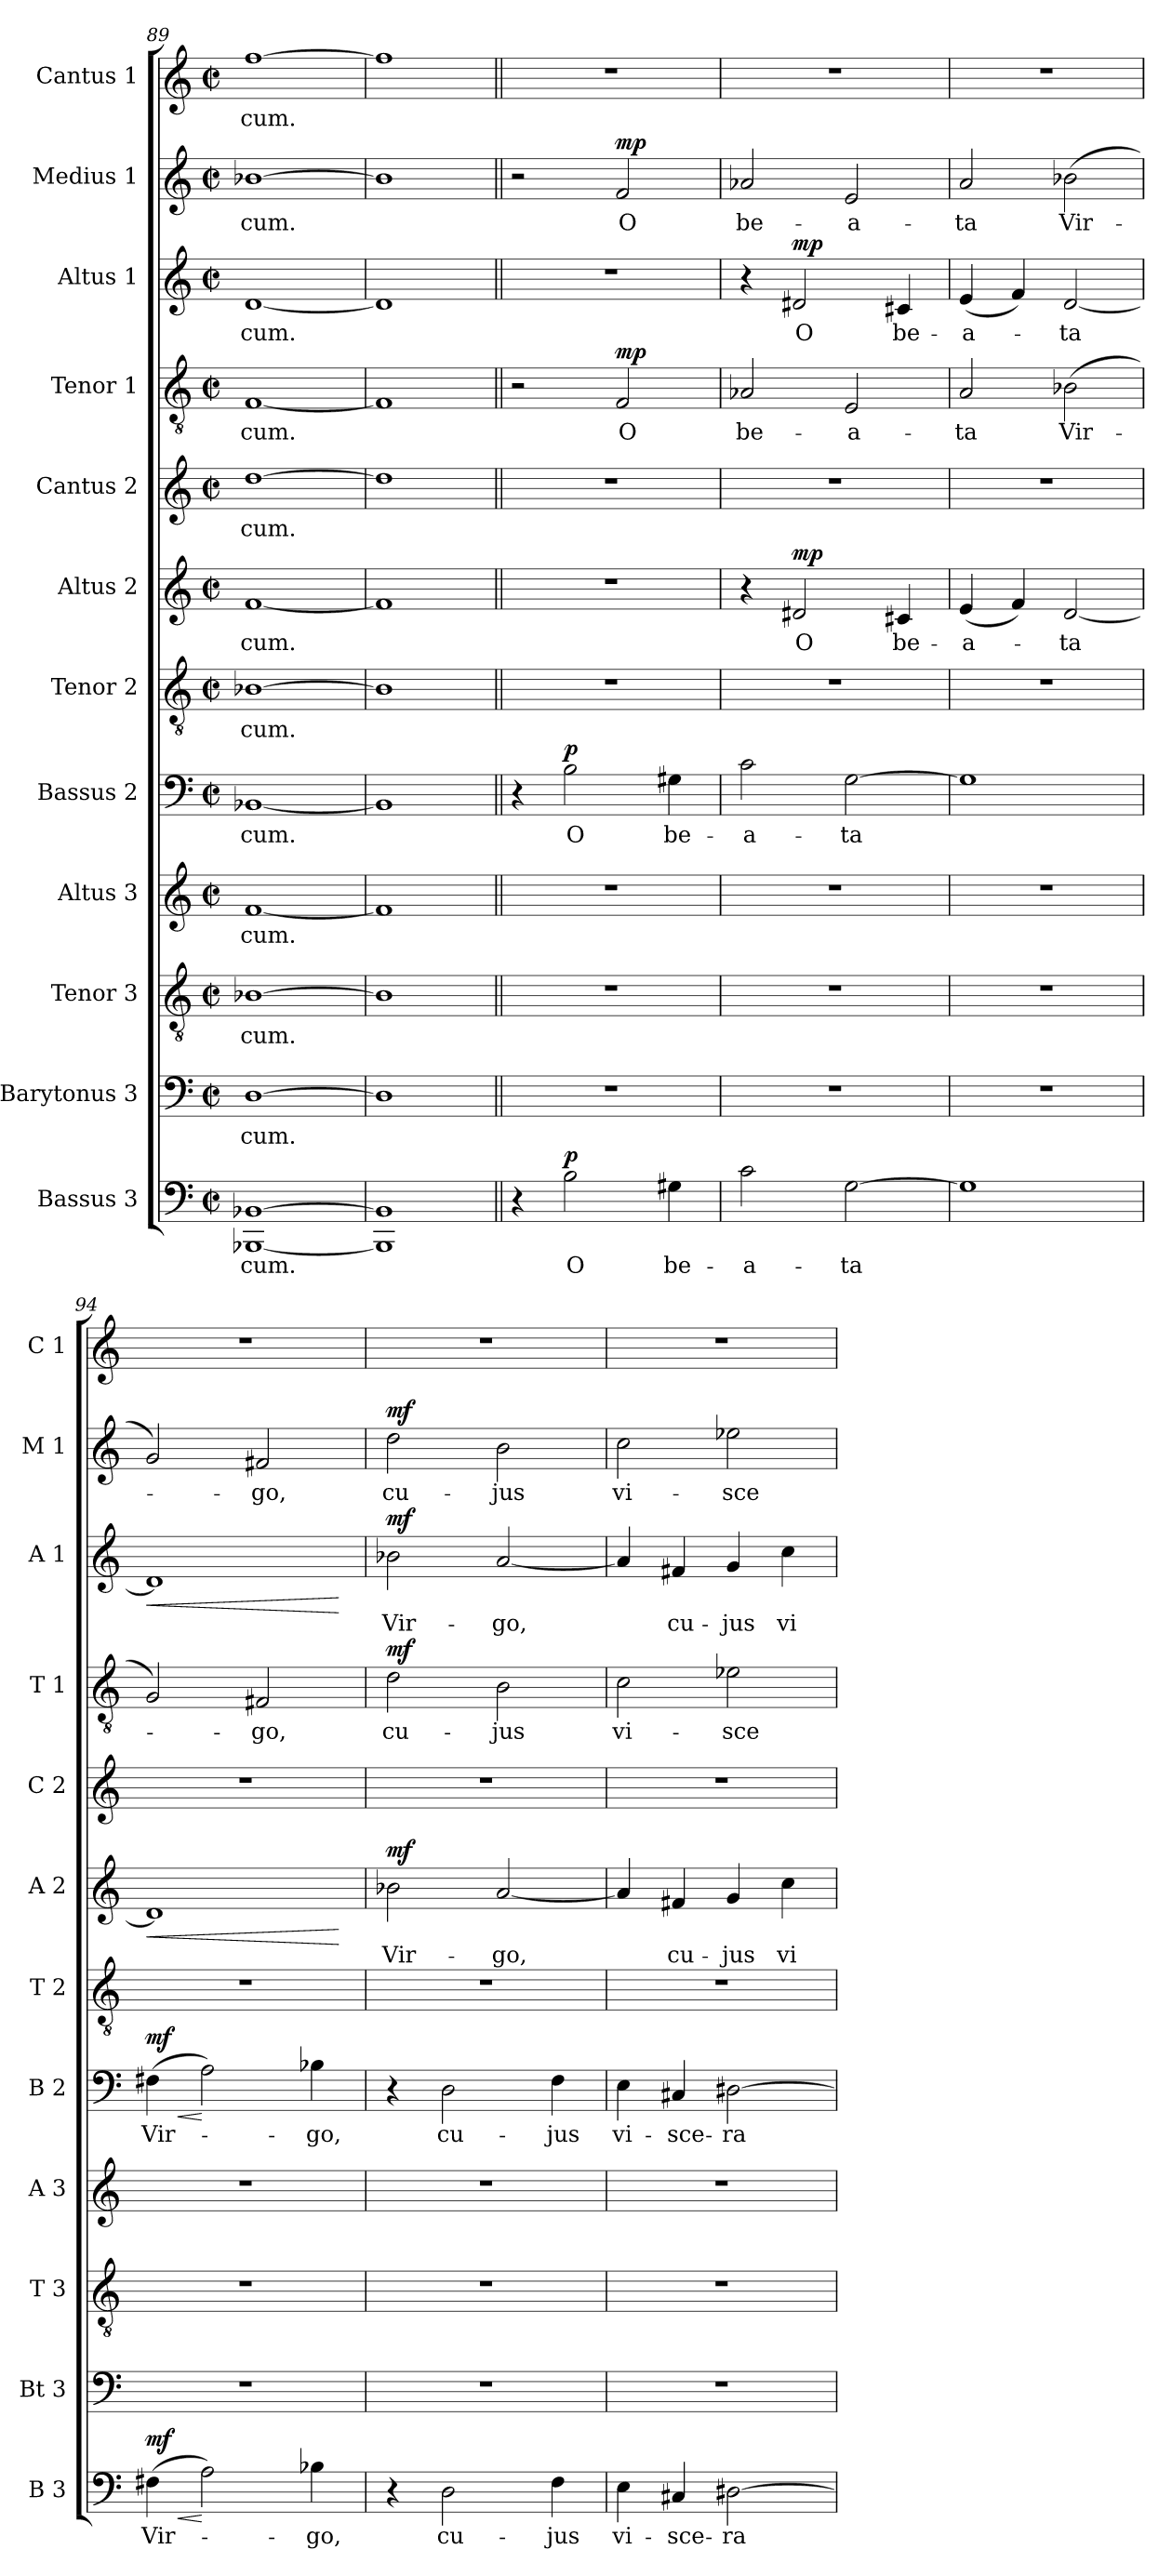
**kern	**text	**dynam	**kern	**text	**kern	**text	**kern	**text	**kern	**text	**dynam	**kern	**text	**kern	**text	**dynam	**kern	**text	**kern	**text	**dynam	**kern	**text	**dynam	**kern	**text	**dynam	**kern	**text
*part12	*part12	*part12	*part11	*part11	*part10	*part10	*part9	*part9	*part8	*part8	*part8	*part7	*part7	*part6	*part6	*part6	*part5	*part5	*part4	*part4	*part4	*part3	*part3	*part3	*part2	*part2	*part2	*part1	*part1
*staff12	*staff12	*staff12	*staff11	*staff11	*staff10	*staff10	*staff9	*staff9	*staff8	*staff8	*staff8	*staff7	*staff7	*staff6	*staff6	*staff6	*staff5	*staff5	*staff4	*staff4	*staff4	*staff3	*staff3	*staff3	*staff2	*staff2	*staff2	*staff1	*staff1
*I"Bassus 3	*	*	*I"Barytonus 3	*	*I"Tenor 3	*	*I"Altus 3	*	*I"Bassus 2	*	*	*I"Tenor 2	*	*I"Altus 2	*	*	*I"Cantus 2	*	*I"Tenor 1	*	*	*I"Altus 1	*	*	*I"Medius 1	*	*	*I"Cantus 1	*
*I'B 3	*	*	*I'Bt 3	*	*I'T 3	*	*I'A 3	*	*I'B 2	*	*	*I'T 2	*	*I'A 2	*	*	*I'C 2	*	*I'T 1	*	*	*I'A 1	*	*	*I'M 1	*	*	*I'C 1	*
*clefF4	*	*	*clefF4	*	*clefGv2	*	*clefG2	*	*clefF4	*	*	*clefGv2	*	*clefG2	*	*	*clefG2	*	*clefGv2	*	*	*clefG2	*	*	*clefG2	*	*	*clefG2	*
*k[]	*	*	*k[]	*	*k[]	*	*k[]	*	*k[]	*	*	*k[]	*	*k[]	*	*	*k[]	*	*k[]	*	*	*k[]	*	*	*k[]	*	*	*k[]	*
*C:	*	*	*C:	*	*C:	*	*C:	*	*C:	*	*	*C:	*	*C:	*	*	*C:	*	*C:	*	*	*C:	*	*	*C:	*	*	*C:	*
*M2/2	*	*	*M2/2	*	*M2/2	*	*M2/2	*	*M2/2	*	*	*M2/2	*	*M2/2	*	*	*M2/2	*	*M2/2	*	*	*M2/2	*	*	*M2/2	*	*	*M2/2	*
*met(c|)	*	*	*met(c|)	*	*met(c|)	*	*met(c|)	*	*met(c|)	*	*	*met(c|)	*	*met(c|)	*	*	*met(c|)	*	*met(c|)	*	*	*met(c|)	*	*	*met(c|)	*	*	*met(c|)	*
=89	=89	=89	=89	=89	=89	=89	=89	=89	=89	=89	=89	=89	=89	=89	=89	=89	=89	=89	=89	=89	=89	=89	=89	=89	=89	=89	=89	=89	=89
!	!LO:LY:b	!	!	!LO:LY:b	!	!LO:LY:b	!	!LO:LY:b	!	!LO:LY:b	!	!	!LO:LY:b	!	!LO:LY:b	!	!	!LO:LY:b	!	!LO:LY:b	!	!	!LO:LY:b	!	!	!LO:LY:b	!	!	!LO:LY:b
[1BBB-X [1BB-X!	-cum.	.	[1D	-cum.	[1B-X	-cum.	[1f	-cum.	[1BB-X	-cum.	.	[1B-X	-cum.	[1f	-cum.	.	[1dd	-cum.	[1F	-cum.	.	[1d	-cum.	.	[1b-X	-cum.	.	[1ff	-cum.
=90	=90	=90	=90	=90	=90	=90	=90	=90	=90	=90	=90	=90	=90	=90	=90	=90	=90	=90	=90	=90	=90	=90	=90	=90	=90	=90	=90	=90	=90
1BBB-] 1BB-!]	.	.	1D]	.	1B-]	.	1f]	.	1BB-]	.	.	1B-]	.	1f]	.	.	1dd]	.	1F]	.	.	1d]	.	.	1b-]	.	.	1ff]	.
=91||	=91||	=91||	=91||	=91||	=91||	=91||	=91||	=91||	=91||	=91||	=91||	=91||	=91||	=91||	=91||	=91||	=91||	=91||	=91||	=91||	=91||	=91||	=91||	=91||	=91||	=91||	=91||	=91||	=91||
!!LO:REH:place=s1:a:B:fs=9.3:t=G
4r	.	.	1r	.	1r	.	1r	.	4r	.	.	1r	.	1r	.	.	1r	.	2r	.	.	1r	.	.	2r	.	.	1r	.
!	!LO:LY:b	!LO:DY:a	!	!	!	!	!	!	!	!LO:LY:b	!LO:DY:a	!	!	!	!	!	!	!	!	!	!	!	!	!	!	!	!	!	!
2B\	O	p	.	.	.	.	.	.	2B\	O	p	.	.	.	.	.	.	.	.	.	.	.	.	.	.	.	.	.	.
!	!	!	!	!	!	!	!	!	!	!	!	!	!	!	!	!	!	!	!	!LO:LY:b	!LO:DY:a	!	!	!	!	!LO:LY:b	!LO:DY:a	!	!
.	.	.	.	.	.	.	.	.	.	.	.	.	.	.	.	.	.	.	2F/	O	mp	.	.	.	2f/	O	mp	.	.
!	!LO:LY:b	!	!	!	!	!	!	!	!	!LO:LY:b	!	!	!	!	!	!	!	!	!	!	!	!	!	!	!	!	!	!	!
4G#X\	be-	.	.	.	.	.	.	.	4G#X\	be-	.	.	.	.	.	.	.	.	.	.	.	.	.	.	.	.	.	.	.
=92	=92	=92	=92	=92	=92	=92	=92	=92	=92	=92	=92	=92	=92	=92	=92	=92	=92	=92	=92	=92	=92	=92	=92	=92	=92	=92	=92	=92	=92
!	!LO:LY:b	!	!	!	!	!	!	!	!	!LO:LY:b	!	!	!	!	!	!	!	!	!	!LO:LY:b	!	!	!	!	!	!LO:LY:b	!	!	!
2c\	-a-	.	1r	.	1r	.	1r	.	2c\	-a-	.	1r	.	4r	.	.	1r	.	2A-X/	be-	.	4r	.	.	2a-X/	be-	.	1r	.
!	!	!	!	!	!	!	!	!	!	!	!	!	!	!	!LO:LY:b	!LO:DY:a	!	!	!	!	!	!	!LO:LY:b	!LO:DY:a	!	!	!	!	!
.	.	.	.	.	.	.	.	.	.	.	.	.	.	2d#X/	O	mp	.	.	.	.	.	2d#X/	O	mp	.	.	.	.	.
!	!LO:LY:b	!	!	!	!	!	!	!	!	!LO:LY:b	!	!	!	!	!	!	!	!	!	!LO:LY:b	!	!	!	!	!	!LO:LY:b	!	!	!
[2G\	-ta	.	.	.	.	.	.	.	[2G\	-ta	.	.	.	.	.	.	.	.	2E/	-a-	.	.	.	.	2e/	-a-	.	.	.
!	!	!	!	!	!	!	!	!	!	!	!	!	!	!	!LO:LY:b	!	!	!	!	!	!	!	!LO:LY:b	!	!	!	!	!	!
.	.	.	.	.	.	.	.	.	.	.	.	.	.	4c#X/	be-	.	.	.	.	.	.	4c#X/	be-	.	.	.	.	.	.
!!LO:PB:g=z
=93	=93	=93	=93	=93	=93	=93	=93	=93	=93	=93	=93	=93	=93	=93	=93	=93	=93	=93	=93	=93	=93	=93	=93	=93	=93	=93	=93	=93	=93
!	!	!	!	!	!	!	!	!	!	!	!	!	!	!	!LO:LY:b	!	!	!	!	!LO:LY:b	!	!	!LO:LY:b	!	!	!LO:LY:b	!	!	!
1G]	.	.	1r	.	1r	.	1r	.	1G]	.	.	1r	.	(<4e/	-a-	.	1r	.	2A/	-ta	.	(<4e/	-a-	.	2a/	-ta	.	1r	.
.	.	.	.	.	.	.	.	.	.	.	.	.	.	4f/)	.	.	.	.	.	.	.	4f/)	.	.	.	.	.	.	.
!	!	!	!	!	!	!	!	!	!	!	!	!	!	!	!LO:LY:b	!	!	!	!	!LO:LY:b	!	!	!LO:LY:b	!	!	!LO:LY:b	!	!	!
.	.	.	.	.	.	.	.	.	.	.	.	.	.	[2d/	-ta	.	.	.	(>2B-X\	Vir-	.	[2d/	-ta	.	(>2b-X\	Vir-	.	.	.
=94	=94	=94	=94	=94	=94	=94	=94	=94	=94	=94	=94	=94	=94	=94	=94	=94	=94	=94	=94	=94	=94	=94	=94	=94	=94	=94	=94	=94	=94
!	!LO:LY:b	!LO:HP:b	!	!	!	!	!	!	!	!LO:LY:b	!LO:HP:b	!	!	!	!	!LO:HP:b	!	!	!	!	!	!	!	!LO:HP:b	!	!	!	!	!
!	!	!LO:DY:n=1:a	!	!	!	!	!	!	!	!	!LO:DY:n=1:a	!	!	!	!	!	!	!	!	!	!	!	!	!	!	!	!	!	!
(>4F#X\	Vir-	< mf	1r	.	1r	.	1r	.	(>4F#X\	Vir-	< mf	1r	.	1d]	.	<	1r	.	2G/)	.	.	1d]	.	<	2g/)	.	.	1r	.
2A\)	.	[	.	.	.	.	.	.	2A\)	.	[	.	.	.	.	.	.	.	.	.	.	.	.	.	.	.	.	.	.
!	!	!	!	!	!	!	!	!	!	!	!	!	!	!	!	!	!	!	!	!LO:LY:b	!	!	!	!	!	!LO:LY:b	!	!	!
.	.	.	.	.	.	.	.	.	.	.	.	.	.	.	.	.	.	.	2F#X/	-go,	.	.	.	.	2f#X/	-go,	.	.	.
!	!LO:LY:b	!	!	!	!	!	!	!	!	!LO:LY:b	!	!	!	!	!	!	!	!	!	!	!	!	!	!	!	!	!	!	!
4B-X\	-go,	.	.	.	.	.	.	.	4B-X\	-go,	.	.	.	.	.	.	.	.	.	.	.	.	.	.	.	.	.	.	.
.	.	.	.	.	.	.	.	.	.	.	.	.	.	.	.	[	.	.	.	.	.	.	.	[	.	.	.	.	.
=95	=95	=95	=95	=95	=95	=95	=95	=95	=95	=95	=95	=95	=95	=95	=95	=95	=95	=95	=95	=95	=95	=95	=95	=95	=95	=95	=95	=95	=95
!	!	!	!	!	!	!	!	!	!	!	!	!	!	!	!LO:LY:b	!LO:DY:a	!	!	!	!LO:LY:b	!LO:DY:a	!	!LO:LY:b	!LO:DY:a	!	!LO:LY:b	!LO:DY:a	!	!
4r	.	.	1r	.	1r	.	1r	.	4r	.	.	1r	.	2b-X\	Vir-	mf	1r	.	2d\	cu-	mf	2b-X\	Vir-	mf	2dd\	cu-	mf	1r	.
!	!LO:LY:b	!	!	!	!	!	!	!	!	!LO:LY:b	!	!	!	!	!	!	!	!	!	!	!	!	!	!	!	!	!	!	!
2D\	cu-	.	.	.	.	.	.	.	2D\	cu-	.	.	.	.	.	.	.	.	.	.	.	.	.	.	.	.	.	.	.
!	!	!	!	!	!	!	!	!	!	!	!	!	!	!	!LO:LY:b	!	!	!	!	!LO:LY:b	!	!	!LO:LY:b	!	!	!LO:LY:b	!	!	!
.	.	.	.	.	.	.	.	.	.	.	.	.	.	[2a/	-go,	.	.	.	2B\	-jus	.	[2a/	-go,	.	2b\	-jus	.	.	.
!	!LO:LY:b	!	!	!	!	!	!	!	!	!LO:LY:b	!	!	!	!	!	!	!	!	!	!	!	!	!	!	!	!	!	!	!
4F\	-jus	.	.	.	.	.	.	.	4F\	-jus	.	.	.	.	.	.	.	.	.	.	.	.	.	.	.	.	.	.	.
=96	=96	=96	=96	=96	=96	=96	=96	=96	=96	=96	=96	=96	=96	=96	=96	=96	=96	=96	=96	=96	=96	=96	=96	=96	=96	=96	=96	=96	=96
!	!LO:LY:b	!	!	!	!	!	!	!	!	!LO:LY:b	!	!	!	!	!	!	!	!	!	!LO:LY:b	!	!	!	!	!	!LO:LY:b	!	!	!
4E\	vi-	.	1r	.	1r	.	1r	.	4E\	vi-	.	1r	.	4a/]	.	.	1r	.	2c\	vi-	.	4a/]	.	.	2cc\	vi-	.	1r	.
!	!LO:LY:b	!	!	!	!	!	!	!	!	!LO:LY:b	!	!	!	!	!LO:LY:b	!	!	!	!	!	!	!	!LO:LY:b	!	!	!	!	!	!
4C#X/	-sce-	.	.	.	.	.	.	.	4C#X/	-sce-	.	.	.	4f#X/	cu-	.	.	.	.	.	.	4f#X/	cu-	.	.	.	.	.	.
!	!LO:LY:b	!	!	!	!	!	!	!	!	!LO:LY:b	!	!	!	!	!LO:LY:b	!	!	!	!	!LO:LY:b	!	!	!LO:LY:b	!	!	!LO:LY:b	!	!	!
[2D#X\	-ra	.	.	.	.	.	.	.	[2D#X\	-ra	.	.	.	4g/	-jus	.	.	.	2e-X\	-sce-	.	4g/	-jus	.	2ee-X\	-sce-	.	.	.
!	!	!	!	!	!	!	!	!	!	!	!	!	!	!	!LO:LY:b	!	!	!	!	!	!	!	!LO:LY:b	!	!	!	!	!	!
.	.	.	.	.	.	.	.	.	.	.	.	.	.	4cc\	vi-	.	.	.	.	.	.	4cc\	vi-	.	.	.	.	.	.
=	=	=	=	=	=	=	=	=	=	=	=	=	=	=	=	=	=	=	=	=	=	=	=	=	=	=	=	=	=
*-	*-	*-	*-	*-	*-	*-	*-	*-	*-	*-	*-	*-	*-	*-	*-	*-	*-	*-	*-	*-	*-	*-	*-	*-	*-	*-	*-	*-	*-
